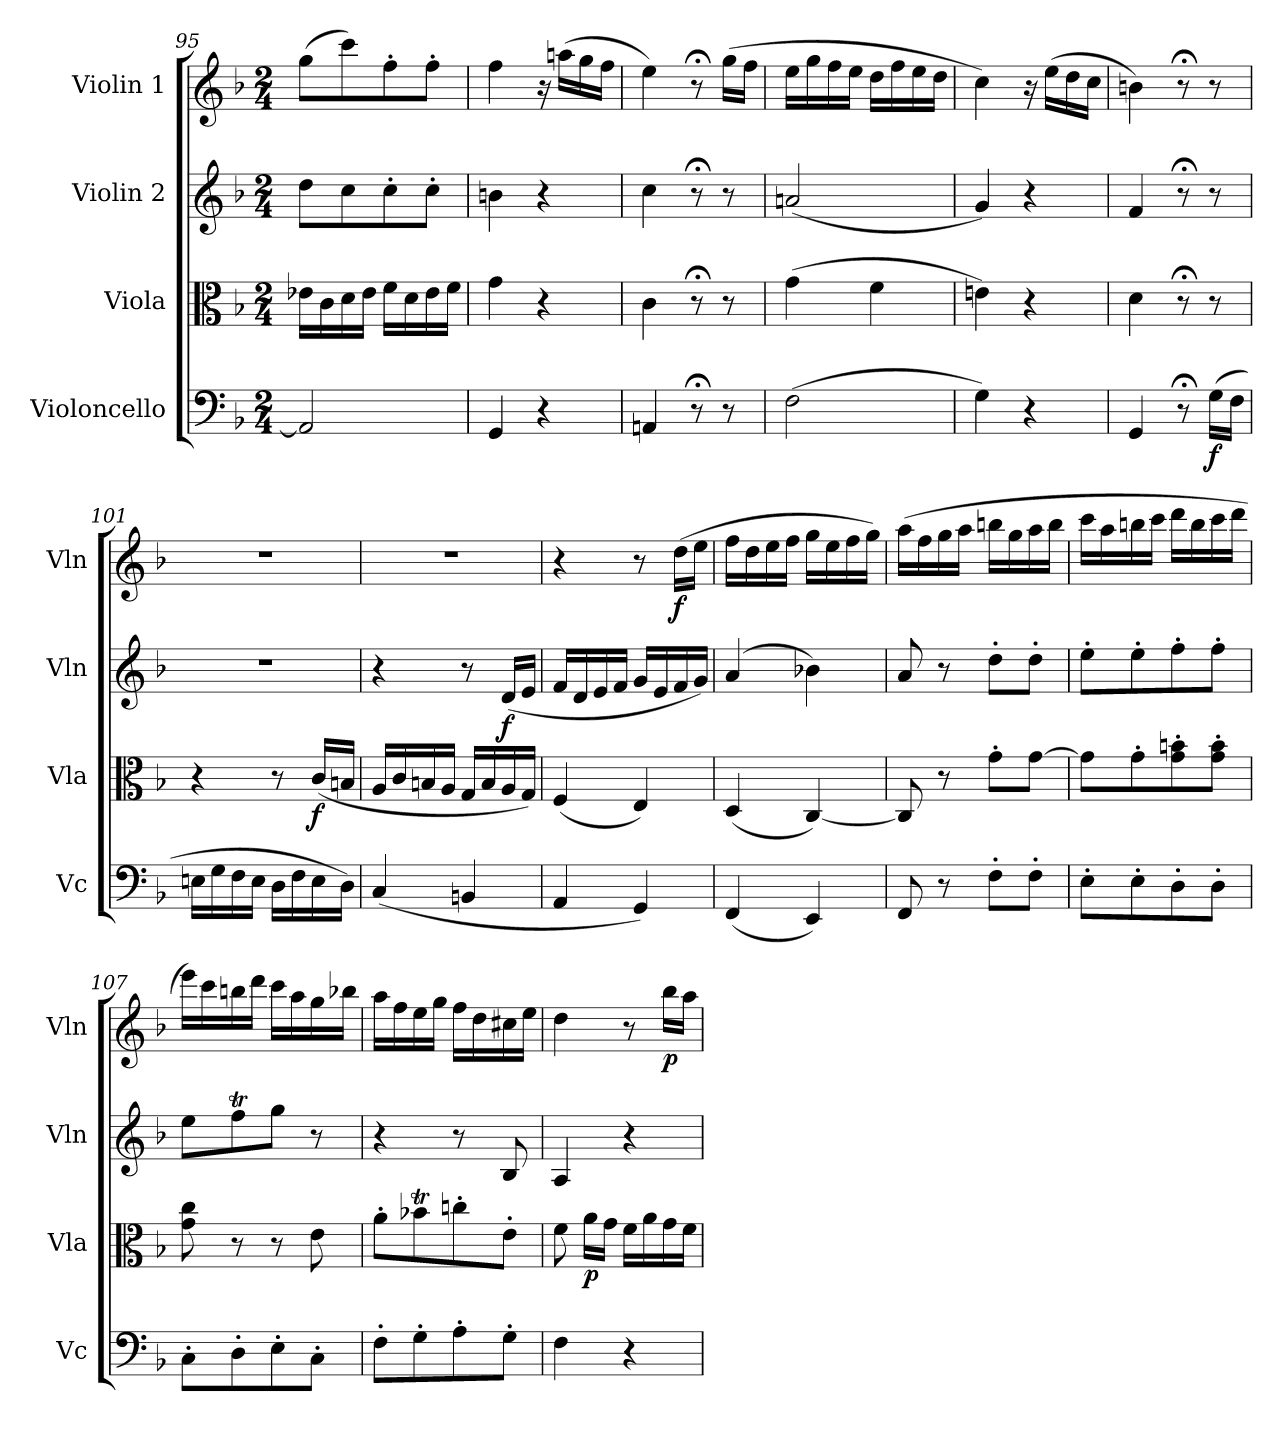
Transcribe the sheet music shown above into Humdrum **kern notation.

**kern	**dynam	**kern	**dynam	**kern	**dynam	**kern	**dynam
*part4	*part4	*part3	*part3	*part2	*part2	*part1	*part1
*staff4	*staff4	*staff3	*staff3	*staff2	*staff2	*staff1	*staff1
*I"Violoncello	*	*I"Viola	*	*I"Violin 2	*	*I"Violin 1	*
*I'Vc	*	*I'Vla	*	*I'Vln	*	*I'Vln	*
*clefF4	*	*clefC3	*	*clefG2	*	*clefG2	*
*k[b-]	*	*k[b-]	*	*k[b-]	*	*k[b-]	*
*M2/4	*	*M2/4	*	*M2/4	*	*M2/4	*
=95	=95	=95	=95	=95	=95	=95	=95
2AA-/]	.	16e-X\LL	.	8dd\L	.	(8gg\L	.
.	.	16c\	.	.	.	.	.
.	.	16d\	.	8cc\	.	8ccc\)	.
.	.	16e-\JJ	.	.	.	.	.
.	.	16f\LL	.	8cc'\	.	8ff'\	.
.	.	16d\	.	.	.	.	.
.	.	16e-\	.	8cc'\J	.	8ff'\J	.
.	.	16f\JJ	.	.	.	.	.
!!LO:LB:g=z
=96	=96	=96	=96	=96	=96	=96	=96
4GG/	.	4g\	.	4bn\	.	4ff\	.
4r	.	4r	.	4r	.	16r	.
.	.	.	.	.	.	(16aan\LL	.
.	.	.	.	.	.	16gg\	.
.	.	.	.	.	.	16ff\JJ	.
=97	=97	=97	=97	=97	=97	=97	=97
4AAn/	.	4c\	.	4cc\	.	4ee\)	.
8r;<	.	8r;<	.	8r;<	.	8r;<	.
8r	.	8r	.	8r	.	(16gg\LL	.
.	.	.	.	.	.	16ff\JJ	.
=98	=98	=98	=98	=98	=98	=98	=98
(2F\	.	(4g\	.	(2an/	.	16ee\LL	.
.	.	.	.	.	.	16gg\	.
.	.	.	.	.	.	16ff\	.
.	.	.	.	.	.	16ee\JJ	.
.	.	4f\	.	.	.	16dd\LL	.
.	.	.	.	.	.	16ff\	.
.	.	.	.	.	.	16ee\	.
.	.	.	.	.	.	16dd\JJ	.
=99	=99	=99	=99	=99	=99	=99	=99
4G\)	.	4en\)	.	4g/)	.	4cc\)	.
4r	.	4r	.	4r	.	16r	.
.	.	.	.	.	.	(16ee\LL	.
.	.	.	.	.	.	16dd\	.
.	.	.	.	.	.	16cc\JJ	.
!!LO:PB:g=z
=100	=100	=100	=100	=100	=100	=100	=100
4GG/	.	4d\	.	4f/	.	4bn\)	.
8r;<	.	8r;<	.	8r;<	.	8r;<	.
!	!LO:DY:b	!	!	!	!	!	!
(16G\LL	f	8r	.	8r	.	8r	.
16F\JJ	.	.	.	.	.	.	.
=101	=101	=101	=101	=101	=101	=101	=101
16En\LL	.	4r	.	2r	.	2r	.
16G\	.	.	.	.	.	.	.
16F\	.	.	.	.	.	.	.
16E\JJ	.	.	.	.	.	.	.
16D\LL	.	8r	.	.	.	.	.
16F\	.	.	.	.	.	.	.
!	!	!	!LO:DY:b	!	!	!	!
16E\	.	(16c/LL	f	.	.	.	.
16D\JJ)	.	16Bn/JJ	.	.	.	.	.
=102	=102	=102	=102	=102	=102	=102	=102
(4C/	.	16A/LL	.	4r	.	2r	.
.	.	16c/	.	.	.	.	.
.	.	16Bn/	.	.	.	.	.
.	.	16A/JJ	.	.	.	.	.
4BBn/	.	16G/LL	.	8r	.	.	.
.	.	16B/	.	.	.	.	.
!	!	!	!	!	!LO:DY:b	!	!
.	.	16A/	.	(16d/LL	f	.	.
.	.	16G/JJ)	.	16e/JJ	.	.	.
=103	=103	=103	=103	=103	=103	=103	=103
4AA/	.	(4F/	.	16f/LL	.	4r	.
.	.	.	.	16d/	.	.	.
.	.	.	.	16e/	.	.	.
.	.	.	.	16f/JJ	.	.	.
4GG/)	.	4E/)	.	16g/LL	.	8r	.
.	.	.	.	16e/	.	.	.
!	!	!	!	!	!	!	!LO:DY:b
.	.	.	.	16f/	.	(16dd\LL	f
.	.	.	.	16g/JJ)	.	16ee\JJ	.
=104	=104	=104	=104	=104	=104	=104	=104
(4FF/	.	(4D/	.	(4a/	.	16ff\LL	.
.	.	.	.	.	.	16dd\	.
.	.	.	.	.	.	16ee\	.
.	.	.	.	.	.	16ff\JJ	.
4EE/)	.	[4C/)	.	4b-X\)	.	16gg\LL	.
.	.	.	.	.	.	16ee\	.
.	.	.	.	.	.	16ff\	.
.	.	.	.	.	.	16gg\JJ)	.
=105	=105	=105	=105	=105	=105	=105	=105
8FF/	.	8C/]	.	8a/	.	(16aa\LL	.
.	.	.	.	.	.	16ff\	.
8r	.	8r	.	8r	.	16gg\	.
.	.	.	.	.	.	16aa\JJ	.
8F'\L	.	8g'\L	.	8dd'\L	.	16bbn\LL	.
.	.	.	.	.	.	16gg\	.
8F'\J	.	[8g\J	.	8dd'\J	.	16aa\	.
.	.	.	.	.	.	16bb\JJ	.
!!LO:LB:g=z
=106	=106	=106	=106	=106	=106	=106	=106
8E'\L	.	8g\L]	.	8ee'\L	.	16ccc\LL	.
.	.	.	.	.	.	16aa\	.
8E'\	.	8g'\	.	8ee'\	.	16bbn\	.
.	.	.	.	.	.	16ccc\JJ	.
8D'\	.	8g\' 8bn\'	.	8ff'\	.	16ddd\LL	.
.	.	.	.	.	.	16bb\	.
8D'\J	.	8g\' 8b\'J	.	8ff'\J	.	16ccc\	.
.	.	.	.	.	.	16ddd\JJ	.
=107	=107	=107	=107	=107	=107	=107	=107
8C'\L	.	8g\ 8cc\	.	8ee\L	.	16eee\LL)	.
.	.	.	.	.	.	16ccc\	.
8D'\	.	8r	.	8ffT\	.	16bbn\	.
.	.	.	.	.	.	16ddd\JJ	.
8E'\	.	8r	.	8gg\J	.	16ccc\LL	.
.	.	.	.	.	.	16aa\	.
8C'\J	.	8e\	.	8r	.	16gg\	.
.	.	.	.	.	.	16bb-X\JJ	.
!!LO:LB:g=z
=108	=108	=108	=108	=108	=108	=108	=108
8F'\L	.	8a'\L	.	4r	.	16aa\LL	.
.	.	.	.	.	.	16ff\	.
8G'\	.	8b-XT\	.	.	.	16ee\	.
.	.	.	.	.	.	16gg\JJ	.
8A'\	.	8ccn'\	.	8r	.	16ff\LL	.
.	.	.	.	.	.	16dd\	.
8G'\J	.	8e'\J	.	8B-/	.	16cc#X\	.
.	.	.	.	.	.	16ee\JJ	.
=109	=109	=109	=109	=109	=109	=109	=109
4F\	.	8f\	.	4A/	.	4dd\	.
!	!	!	!LO:DY:b	!	!	!	!
.	.	16a\LL	p	.	.	.	.
.	.	16g\JJ	.	.	.	.	.
4r	.	16f\LL	.	4r	.	8r	.
.	.	16a\	.	.	.	.	.
!	!	!	!	!	!	!	!LO:DY:b
.	.	16g\	.	.	.	16bb-\LL	p
.	.	16f\JJ	.	.	.	16aa\JJ	.
=	=	=	=	=	=	=	=
*-	*-	*-	*-	*-	*-	*-	*-
